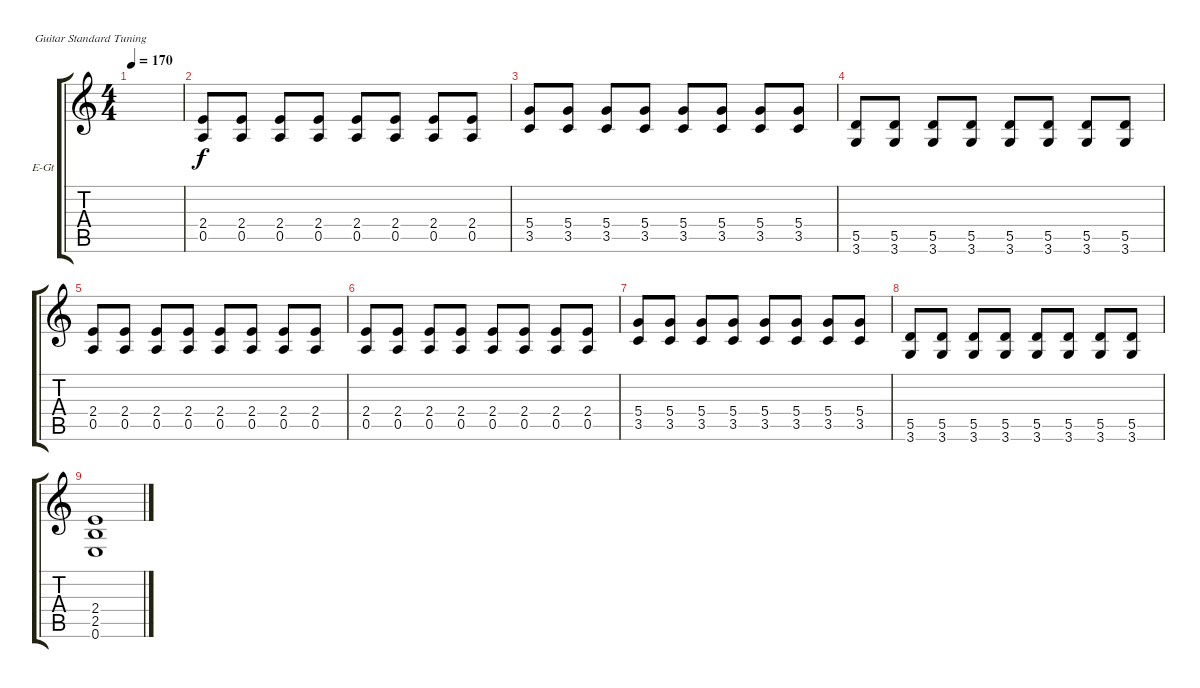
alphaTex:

\defaultSystemsLayout 4
\bracketExtendMode groupsimilarinstruments
\firstSystemTrackNameOrientation horizontal
\otherSystemsTrackNameOrientation horizontal
\track ("Electric Guitar" "E-Gt") {instrument distortionguitar}
\staff {score tabs}
\tuning (E4 B3 G3 D3 A2 E2)
\ts (4 4)
\tempo 170
\clef g2
\ks c
|
(2.4 0.5).8 (2.4 0.5).8 (2.4 0.5).8 (2.4 0.5).8 (2.4 0.5).8 (2.4 0.5).8 (2.4 0.5).8 (2.4 0.5).8 |
(3.5 5.4).8 (3.5 5.4).8 (3.5 5.4).8 (3.5 5.4).8 (3.5 5.4).8 (3.5 5.4).8 (3.5 5.4).8 (3.5 5.4).8 |
(3.6 5.5).8 (3.6 5.5).8 (3.6 5.5).8 (3.6 5.5).8 (3.6 5.5).8 (3.6 5.5).8 (3.6 5.5).8 (3.6 5.5).8 |
(2.4 0.5).8 (2.4 0.5).8 (2.4 0.5).8 (2.4 0.5).8 (2.4 0.5).8 (2.4 0.5).8 (2.4 0.5).8 (2.4 0.5).8 |
(2.4 0.5).8 (2.4 0.5).8 (2.4 0.5).8 (2.4 0.5).8 (2.4 0.5).8 (2.4 0.5).8 (2.4 0.5).8 (2.4 0.5).8 |
(3.5 5.4).8 (3.5 5.4).8 (3.5 5.4).8 (3.5 5.4).8 (3.5 5.4).8 (3.5 5.4).8 (3.5 5.4).8 (3.5 5.4).8 |
(3.6 5.5).8 (3.6 5.5).8 (3.6 5.5).8 (3.6 5.5).8 (3.6 5.5).8 (3.6 5.5).8 (3.6 5.5).8 (3.6 5.5).8 |
(2.4 2.5 0.6).1
